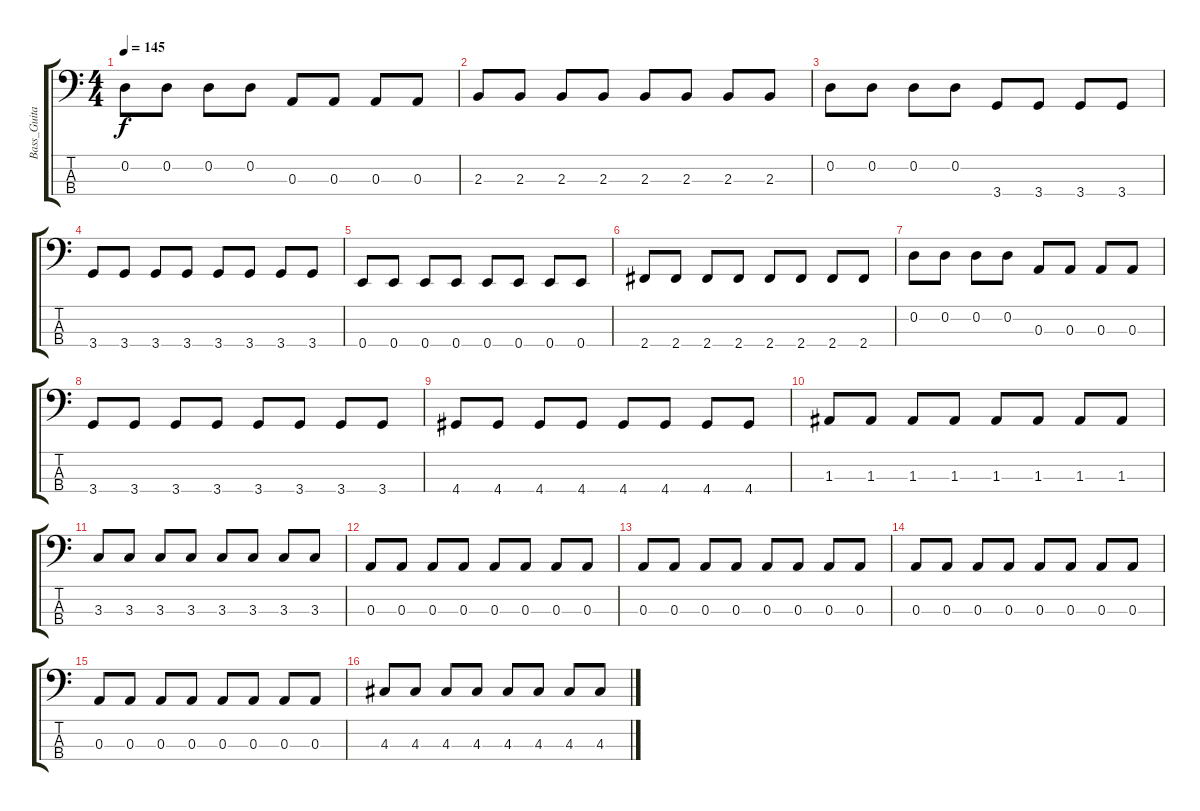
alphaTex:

\track ("Bass_Guitar" "Bass_Guita") {instrument electricbassfinger}
\staff {score tabs}
\tuning (G2 D2 A1 E1) {hide}
\ts (4 4)
\tempo 145
\clef f4
\ks c
0.2.8{dy f} 0.2.8 0.2.8 0.2.8 0.3.8 0.3.8 0.3.8 0.3.8 |
2.3.8 2.3.8 2.3.8 2.3.8 2.3.8 2.3.8 2.3.8 2.3.8 |
0.2.8 0.2.8 0.2.8 0.2.8 3.4.8 3.4.8 3.4.8 3.4.8 |
3.4.8 3.4.8 3.4.8 3.4.8 3.4.8 3.4.8 3.4.8 3.4.8 |
0.4.8 0.4.8 0.4.8 0.4.8 0.4.8 0.4.8 0.4.8 0.4.8 |
2.4.8 2.4.8 2.4.8 2.4.8 2.4.8 2.4.8 2.4.8 2.4.8 |
0.2.8 0.2.8 0.2.8 0.2.8 0.3.8 0.3.8 0.3.8 0.3.8 |
3.4.8 3.4.8 3.4.8 3.4.8 3.4.8 3.4.8 3.4.8 3.4.8 |
4.4.8 4.4.8 4.4.8 4.4.8 4.4.8 4.4.8 4.4.8 4.4.8 |
1.3.8 1.3.8 1.3.8 1.3.8 1.3.8 1.3.8 1.3.8 1.3.8 |
3.3.8 3.3.8 3.3.8 3.3.8 3.3.8 3.3.8 3.3.8 3.3.8 |
0.3.8 0.3.8 0.3.8 0.3.8 0.3.8 0.3.8 0.3.8 0.3.8 |
0.3.8 0.3.8 0.3.8 0.3.8 0.3.8 0.3.8 0.3.8 0.3.8 |
0.3.8 0.3.8 0.3.8 0.3.8 0.3.8 0.3.8 0.3.8 0.3.8 |
0.3.8 0.3.8 0.3.8 0.3.8 0.3.8 0.3.8 0.3.8 0.3.8 |
4.3.8 4.3.8 4.3.8 4.3.8 4.3.8 4.3.8 4.3.8 4.3.8
